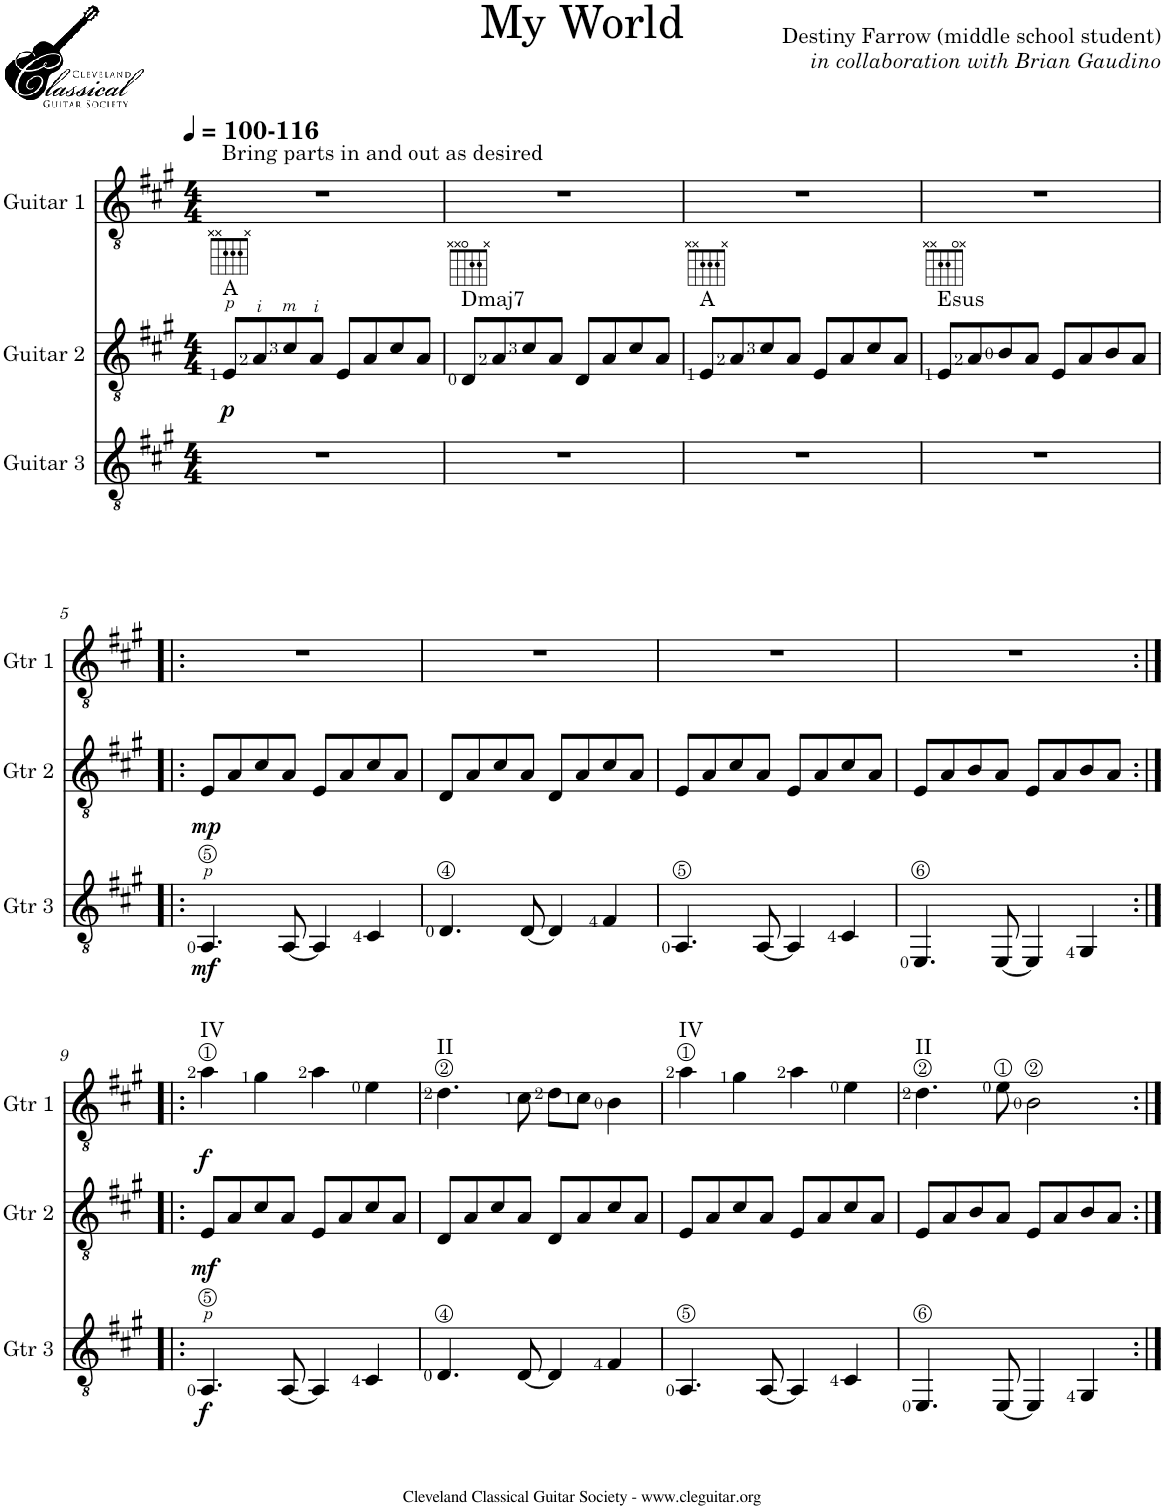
**kern	**dynam	**kern	**dynam	**kern	**dynam
*part3	*part3	*part2	*part2	*part1	*part1
*staff3	*staff3	*staff2	*staff2	*staff1	*staff1
*I"Guitar 3	*	*I"Guitar 2	*	*I"Guitar 1	*
*I'Gtr 3	*	*I'Gtr 2	*	*I'Gtr 1	*
*clefGv2	*	*clefGv2	*	*clefGv2	*
*k[f#c#g#]	*	*k[f#c#g#]	*	*k[f#c#g#]	*
*M4/4	*	*M4/4	*	*M4/4	*
*MM100	*	*MM100	*	*MM100	*
=1	=1	=1	=1	=1	=1
!	!	!	!	!LO:TX:a:B:t=-116	!
!	!	!	!	!LO:TX:a:t=Bring parts in and out as desired	!
!	!	!LO:TX:a:t=A	!	!	!
!	!	!	!LO:DY:b	!	!
1r	.	8E/L	p	1r	.
.	.	8A/	.	.	.
.	.	8c#/	.	.	.
.	.	8A/J	.	.	.
.	.	8E/L	.	.	.
.	.	8A/	.	.	.
.	.	8c#/	.	.	.
.	.	8A/J	.	.	.
=2	=2	=2	=2	=2	=2
!	!	!LO:TX:a:t=Dmaj7	!	!	!
1r	.	8D/L	.	1r	.
.	.	8A/	.	.	.
.	.	8c#/	.	.	.
.	.	8A/J	.	.	.
.	.	8D/L	.	.	.
.	.	8A/	.	.	.
.	.	8c#/	.	.	.
.	.	8A/J	.	.	.
=3	=3	=3	=3	=3	=3
!	!	!LO:TX:a:t=A	!	!	!
1r	.	8E/L	.	1r	.
.	.	8A/	.	.	.
.	.	8c#/	.	.	.
.	.	8A/J	.	.	.
.	.	8E/L	.	.	.
.	.	8A/	.	.	.
.	.	8c#/	.	.	.
.	.	8A/J	.	.	.
=4	=4	=4	=4	=4	=4
!	!	!LO:TX:a:t=Esus	!	!	!
1r	.	8E/L	.	1r	.
.	.	8A/	.	.	.
.	.	8B/	.	.	.
.	.	8A/J	.	.	.
.	.	8E/L	.	.	.
.	.	8A/	.	.	.
.	.	8B/	.	.	.
.	.	8A/J	.	.	.
!!LO:LB:g=z
=5!|:	=5!|:	=5!|:	=5!|:	=5!|:	=5!|:
!	!LO:DY:b	!	!LO:DY:b	!	!
4.AA/	mf	8E/L	mp	1r	.
.	.	8A/	.	.	.
.	.	8c#/	.	.	.
[8AA/	.	8A/J	.	.	.
4AA/]	.	8E/L	.	.	.
.	.	8A/	.	.	.
4C#/	.	8c#/	.	.	.
.	.	8A/J	.	.	.
=6	=6	=6	=6	=6	=6
4.D/	.	8D/L	.	1r	.
.	.	8A/	.	.	.
.	.	8c#/	.	.	.
[8D/	.	8A/J	.	.	.
4D/]	.	8D/L	.	.	.
.	.	8A/	.	.	.
4F#/	.	8c#/	.	.	.
.	.	8A/J	.	.	.
=7	=7	=7	=7	=7	=7
4.AA/	.	8E/L	.	1r	.
.	.	8A/	.	.	.
.	.	8c#/	.	.	.
[8AA/	.	8A/J	.	.	.
4AA/]	.	8E/L	.	.	.
.	.	8A/	.	.	.
4C#/	.	8c#/	.	.	.
.	.	8A/J	.	.	.
=8	=8	=8	=8	=8	=8
4.EE/	.	8E/L	.	1r	.
.	.	8A/	.	.	.
.	.	8B/	.	.	.
[8EE/	.	8A/J	.	.	.
4EE/]	.	8E/L	.	.	.
.	.	8A/	.	.	.
4GG#/	.	8B/	.	.	.
.	.	8A/J	.	.	.
!!LO:LB:g=z
=9:|!|:	=9:|!|:	=9:|!|:	=9:|!|:	=9:|!|:	=9:|!|:
!	!	!	!	!LO:TX:a:t=IV	!
!	!LO:DY:b	!	!LO:DY:b	!	!LO:DY:b
4.AA/	f	8E/L	mf	4a\	f
.	.	8A/	.	.	.
.	.	8c#/	.	4g#\	.
[8AA/	.	8A/J	.	.	.
4AA/]	.	8E/L	.	4a\	.
.	.	8A/	.	.	.
4C#/	.	8c#/	.	4e\	.
.	.	8A/J	.	.	.
=10	=10	=10	=10	=10	=10
!	!	!	!	!LO:TX:a:t=II	!
4.D/	.	8D/L	.	4.d\	.
.	.	8A/	.	.	.
.	.	8c#/	.	.	.
[8D/	.	8A/J	.	8c#\	.
4D/]	.	8D/L	.	8d\L	.
.	.	8A/	.	8c#\J	.
4F#/	.	8c#/	.	4B\	.
.	.	8A/J	.	.	.
=11	=11	=11	=11	=11	=11
!	!	!	!	!LO:TX:a:t=IV	!
4.AA/	.	8E/L	.	4a\	.
.	.	8A/	.	.	.
.	.	8c#/	.	4g#\	.
[8AA/	.	8A/J	.	.	.
4AA/]	.	8E/L	.	4a\	.
.	.	8A/	.	.	.
4C#/	.	8c#/	.	4e\	.
.	.	8A/J	.	.	.
=12	=12	=12	=12	=12	=12
!	!	!	!	!LO:TX:a:t=II	!
4.EE/	.	8E/L	.	4.d\	.
.	.	8A/	.	.	.
.	.	8B/	.	.	.
[8EE/	.	8A/J	.	8e\	.
4EE/]	.	8E/L	.	2B\	.
.	.	8A/	.	.	.
4GG#/	.	8B/	.	.	.
.	.	8A/J	.	.	.
=:|!	=:|!	=:|!	=:|!	=:|!	=:|!
*-	*-	*-	*-	*-	*-
